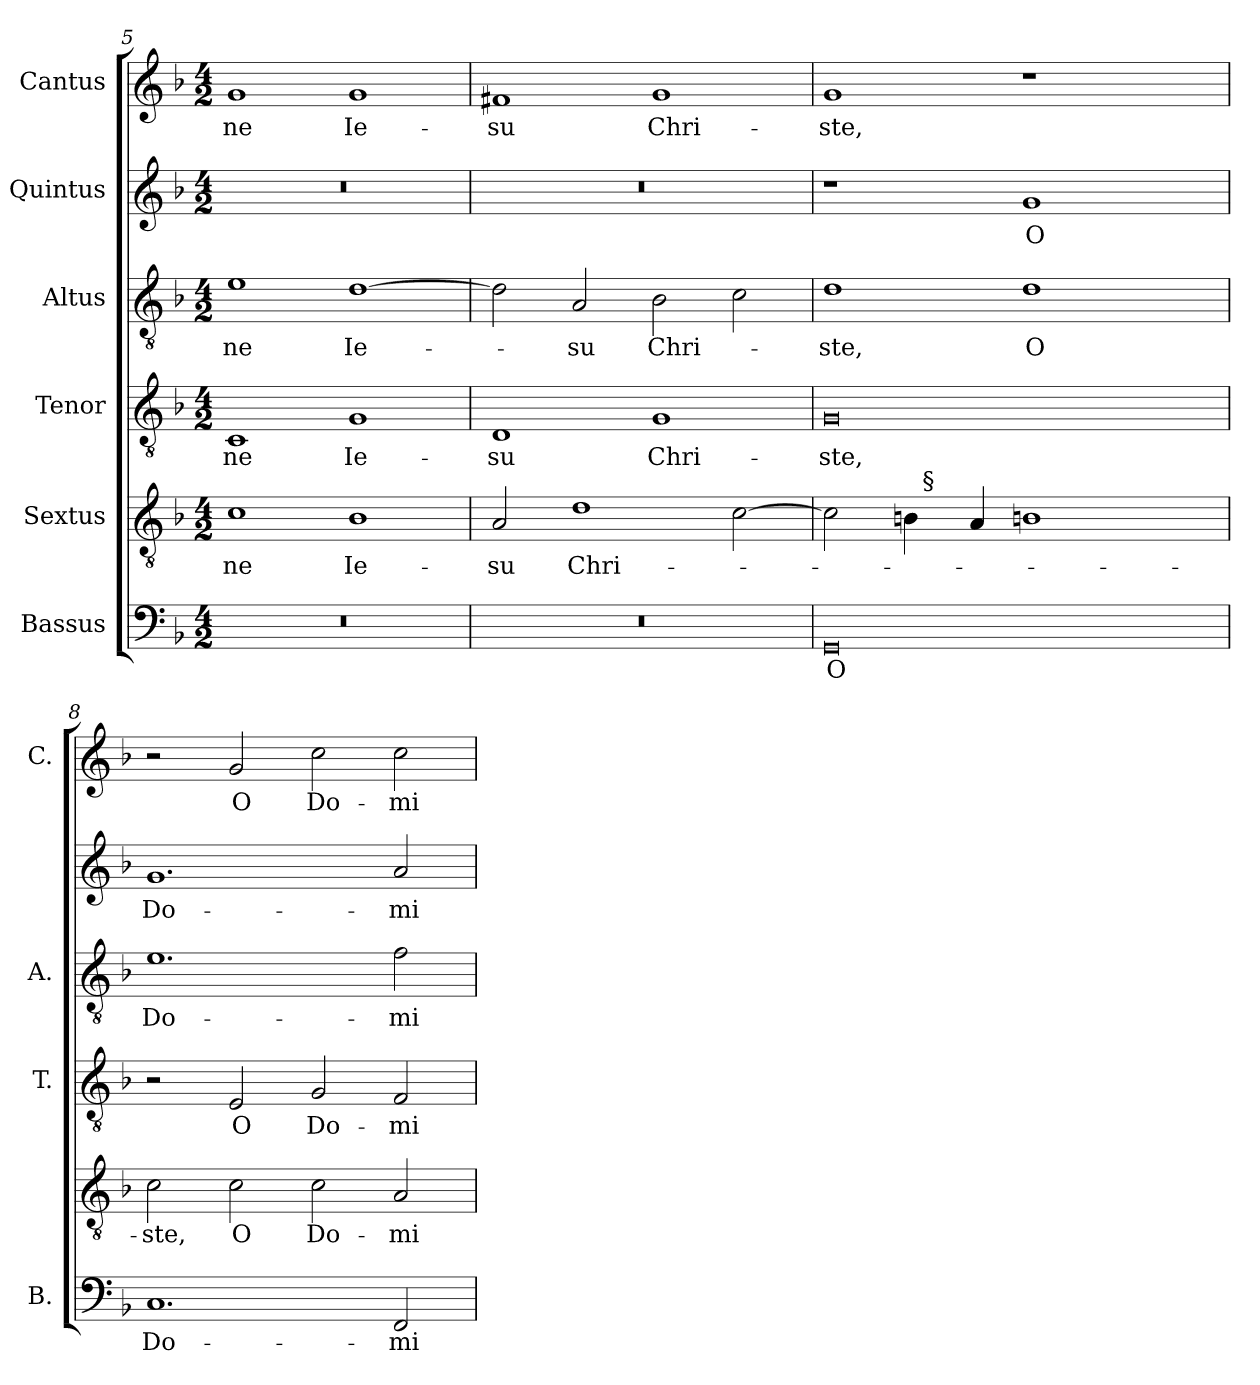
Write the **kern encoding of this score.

**kern	**text	**kern	**text	**kern	**text	**kern	**text	**kern	**text	**kern	**text
*part6	*part6	*part5	*part5	*part4	*part4	*part3	*part3	*part2	*part2	*part1	*part1
*staff6	*staff6	*staff5	*staff5	*staff4	*staff4	*staff3	*staff3	*staff2	*staff2	*staff1	*staff1
*I"Bassus	*	*I"Sextus	*	*I"Tenor	*	*I"Altus	*	*I"Quintus	*	*I"Cantus	*
*I'B.	*	*	*	*I'T.	*	*I'A.	*	*	*	*I'C.	*
*clefF4	*	*clefGv2	*	*clefGv2	*	*clefGv2	*	*clefG2	*	*clefG2	*
*	*	*ITrd7c12	*	*ITrd7c12	*	*ITrd7c12	*	*	*	*	*
*k[b-]	*	*k[b-]	*	*k[b-]	*	*k[b-]	*	*k[b-]	*	*k[b-]	*
*F:	*	*F:	*	*F:	*	*F:	*	*F:	*	*F:	*
*M4/2	*	*M4/2	*	*M4/2	*	*M4/2	*	*M4/2	*	*M4/2	*
=5	=5	=5	=5	=5	=5	=5	=5	=5	=5	=5	=5
!LO:N:vis=1	!	!	!	!	!	!	!	!	!	!	!
!	!	!	!LO:LY:b:color=#000000	!	!	!	!	!	!	!	!
!	!	!	!	!	!LO:LY:b:color=#000000	!	!	!	!	!	!
!	!	!	!	!	!	!	!LO:LY:b:color=#000000	!LO:N:vis=1	!	!	!
!	!	!	!	!	!	!	!	!	!	!	!LO:LY:b:color=#000000
0r	.	1Ci	-ne	1CCi	-ne	1Ei	-ne	0r	.	1gi	-ne
!	!	!	!LO:LY:b:color=#000000	!	!	!	!	!	!	!	!
!	!	!	!	!	!LO:LY:b:color=#000000	!	!	!	!	!	!
!	!	!	!	!	!	!	!LO:LY:b:color=#000000	!	!	!	!
!	!	!	!	!	!	!	!	!	!	!	!LO:LY:b:color=#000000
.	.	1BB-i	Ie-	1GGi	Ie-	[1Di	Ie-	.	.	1gi	Ie-
=6	=6	=6	=6	=6	=6	=6	=6	=6	=6	=6	=6
!LO:N:vis=1	!	!	!	!	!	!	!	!	!	!	!
!	!	!	!LO:LY:b:color=#000000	!	!	!	!	!	!	!	!
!	!	!	!	!	!LO:LY:b:color=#000000	!	!	!LO:N:vis=1	!	!	!
!	!	!	!	!	!	!	!	!	!	!	!LO:LY:b:color=#000000
0r	.	2AAi/	-su	1DDi	-su	2Di\]	.	0r	.	1f#Xi	-su
!	!	!	!LO:LY:b:color=#000000	!	!	!	!	!	!	!	!
!	!	!	!	!	!	!	!LO:LY:b:color=#000000	!	!	!	!
.	.	1Di	Chri-	.	.	2AAi/	-su	.	.	.	.
!	!	!	!	!	!LO:LY:b:color=#000000	!	!	!	!	!	!
!	!	!	!	!	!	!	!LO:LY:b:color=#000000	!	!	!	!
!	!	!	!	!	!	!	!	!	!	!	!LO:LY:b:color=#000000
.	.	.	.	1GGi	Chri-	2BB-i\	Chri-	.	.	1gi	Chri-
.	.	[2Ci\	.	.	.	2Ci\	.	.	.	.	.
=7	=7	=7	=7	=7	=7	=7	=7	=7	=7	=7	=7
!	!LO:LY:b:color=#000000	!	!	!	!	!	!	!	!	!	!
!	!	!	!	!	!LO:LY:b:color=#000000	!	!	!	!	!	!
!	!	!	!	!	!	!	!LO:LY:b:color=#000000	!	!	!	!
!	!	!	!	!	!	!	!	!	!	!	!LO:LY:b:color=#000000
*	*	*^	*	*	*	*	*	*	*	*	*
0GGi	O	2Ci\]	2ryy	.	0GGi	-ste,	1Di	-ste,	1r	.	1gi	-ste,
.	.	4BBi\	32ryy	.	.	.	.	.	.	.	.	.
.	.	.	256ryy	.	.	.	.	.	.	.	.	.
!	!	!	!LO:TX:a:t=§	!	!	!	!	!	!	!	!	!
.	.	.	1ryy	.	.	.	.	.	.	.	.	.
.	.	4AAi/	.	.	.	.	.	.	.	.	.	.
!	!	!	!	!	!	!	!	!LO:LY:b:color=#000000	!	!	!	!
!	!	!	!	!	!	!	!	!	!	!LO:LY:b:color=#000000	!	!
.	.	1BBni	.	.	.	.	1Di	O	1gi	O	1r	.
.	.	.	4ryy	.	.	.	.	.	.	.	.	.
.	.	.	8ryy	.	.	.	.	.	.	.	.	.
.	.	.	16ryy	.	.	.	.	.	.	.	.	.
.	.	.	64..ryy	.	.	.	.	.	.	.	.	.
*	*	*v	*v	*	*	*	*	*	*	*	*	*
!!LO:LB:g=z
=8	=8	=8	=8	=8	=8	=8	=8	=8	=8	=8	=8
*	*	*^	*	*	*	*	*	*	*	*	*
!	!LO:LY:b:color=#000000	!	!	!	!	!	!	!	!	!	!	!
*	*	*v	*v	*	*	*	*	*	*	*	*	*
*	*	*^	*	*	*	*	*	*	*	*	*
!	!	!	!	!LO:LY:b:color=#000000	!	!	!	!	!	!	!	!
*	*	*v	*v	*	*	*	*	*	*	*	*	*
*	*	*^	*	*	*	*	*	*	*	*	*
!	!	!	!	!	!	!	!	!LO:LY:b:color=#000000	!	!	!	!
*	*	*v	*v	*	*	*	*	*	*	*	*	*
*	*	*^	*	*	*	*	*	*	*	*	*
!	!	!	!	!	!	!	!	!	!	!LO:LY:b:color=#000000	!	!
*	*	*v	*v	*	*	*	*	*	*	*	*	*
1.Ci	Do-	2Ci\	-ste,	2r	.	1.Ei	Do-	1.gi	Do-	2r	.
!	!	!	!LO:LY:b:color=#000000	!	!	!	!	!	!	!	!
!	!	!	!	!	!LO:LY:b:color=#000000	!	!	!	!	!	!
!	!	!	!	!	!	!	!	!	!	!	!LO:LY:b:color=#000000
.	.	2Ci\	O	2EEi/	O	.	.	.	.	2gi/	O
!	!	!	!LO:LY:b:color=#000000	!	!	!	!	!	!	!	!
!	!	!	!	!	!LO:LY:b:color=#000000	!	!	!	!	!	!
!	!	!	!	!	!	!	!	!	!	!	!LO:LY:b:color=#000000
.	.	2Ci\	Do-	2GGi/	Do-	.	.	.	.	2cci\	Do-
!	!LO:LY:b:color=#000000	!	!	!	!	!	!	!	!	!	!
!	!	!	!LO:LY:b:color=#000000	!	!	!	!	!	!	!	!
!	!	!	!	!	!LO:LY:b:color=#000000	!	!	!	!	!	!
!	!	!	!	!	!	!	!LO:LY:b:color=#000000	!	!	!	!
!	!	!	!	!	!	!	!	!	!LO:LY:b:color=#000000	!	!
!	!	!	!	!	!	!	!	!	!	!	!LO:LY:b:color=#000000
2FFi/	-mi-	2AAi/	-mi-	2FFi/	-mi-	2Fi\	-mi-	2ai/	-mi-	2cci\	-mi-
=	=	=	=	=	=	=	=	=	=	=	=
*-	*-	*-	*-	*-	*-	*-	*-	*-	*-	*-	*-
